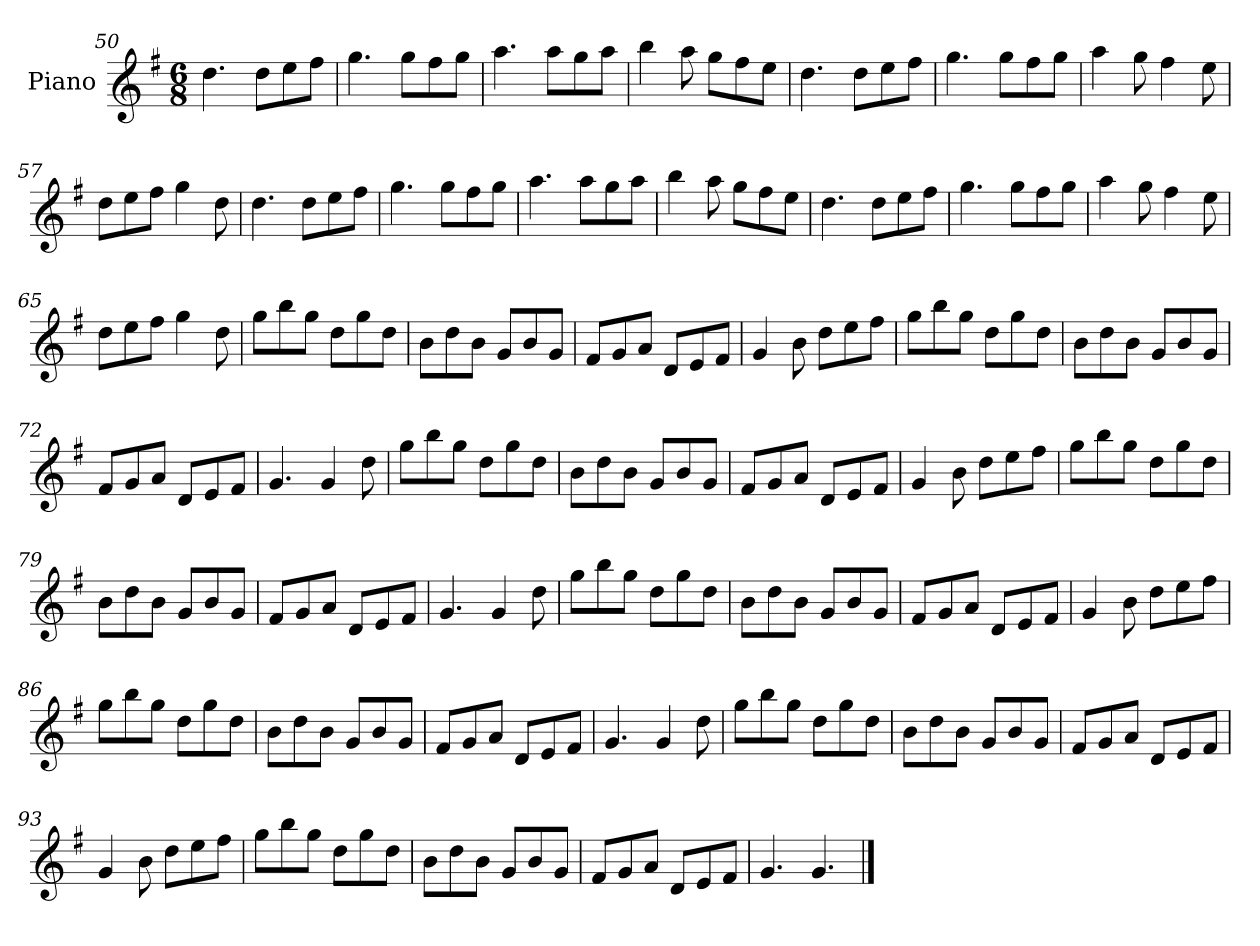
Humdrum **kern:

**kern
*part1
*staff1
*I"Piano
*I'Pno
*clefG2
*k[f#]
*M6/8
=50
4.dd\
8dd\L
8ee\
8ff#\J
=51
4.gg\
8gg\L
8ff#\
8gg\J
=52
4.aa\
8aa\L
8gg\
8aa\J
=53
4bb\
8aa\
8gg\L
8ff#\
8ee\J
=54
4.dd\
8dd\L
8ee\
8ff#\J
=55
4.gg\
8gg\L
8ff#\
8gg\J
=56
4aa\
8gg\
4ff#\
8ee\
=57
8dd\L
8ee\
8ff#\J
4gg\
8dd\
=58
4.dd\
8dd\L
8ee\
8ff#\J
=59
4.gg\
8gg\L
8ff#\
8gg\J
=60
4.aa\
8aa\L
8gg\
8aa\J
=61
4bb\
8aa\
8gg\L
8ff#\
8ee\J
=62
4.dd\
8dd\L
8ee\
8ff#\J
=63
4.gg\
8gg\L
8ff#\
8gg\J
=64
4aa\
8gg\
4ff#\
8ee\
=65
8dd\L
8ee\
8ff#\J
4gg\
8dd\
=66
8gg\L
8bb\
8gg\J
8dd\L
8gg\
8dd\J
=67
8b\L
8dd\
8b\J
8g/L
8b/
8g/J
=68
8f#/L
8g/
8a/J
8d/L
8e/
8f#/J
=69
4g/
8b\
8dd\L
8ee\
8ff#\J
=70
8gg\L
8bb\
8gg\J
8dd\L
8gg\
8dd\J
=71
8b\L
8dd\
8b\J
8g/L
8b/
8g/J
=72
8f#/L
8g/
8a/J
8d/L
8e/
8f#/J
=73
4.g/
4g/
8dd\
=74
8gg\L
8bb\
8gg\J
8dd\L
8gg\
8dd\J
=75
8b\L
8dd\
8b\J
8g/L
8b/
8g/J
=76
8f#/L
8g/
8a/J
8d/L
8e/
8f#/J
=77
4g/
8b\
8dd\L
8ee\
8ff#\J
=78
8gg\L
8bb\
8gg\J
8dd\L
8gg\
8dd\J
=79
8b\L
8dd\
8b\J
8g/L
8b/
8g/J
=80
8f#/L
8g/
8a/J
8d/L
8e/
8f#/J
=81
4.g/
4g/
8dd\
=82
8gg\L
8bb\
8gg\J
8dd\L
8gg\
8dd\J
=83
8b\L
8dd\
8b\J
8g/L
8b/
8g/J
=84
8f#/L
8g/
8a/J
8d/L
8e/
8f#/J
=85
4g/
8b\
8dd\L
8ee\
8ff#\J
=86
8gg\L
8bb\
8gg\J
8dd\L
8gg\
8dd\J
=87
8b\L
8dd\
8b\J
8g/L
8b/
8g/J
=88
8f#/L
8g/
8a/J
8d/L
8e/
8f#/J
=89
4.g/
4g/
8dd\
=90
8gg\L
8bb\
8gg\J
8dd\L
8gg\
8dd\J
=91
8b\L
8dd\
8b\J
8g/L
8b/
8g/J
=92
8f#/L
8g/
8a/J
8d/L
8e/
8f#/J
=93
4g/
8b\
8dd\L
8ee\
8ff#\J
=94
8gg\L
8bb\
8gg\J
8dd\L
8gg\
8dd\J
=95
8b\L
8dd\
8b\J
8g/L
8b/
8g/J
=96
8f#/L
8g/
8a/J
8d/L
8e/
8f#/J
=97
4.g/
4.g/
==
*-
